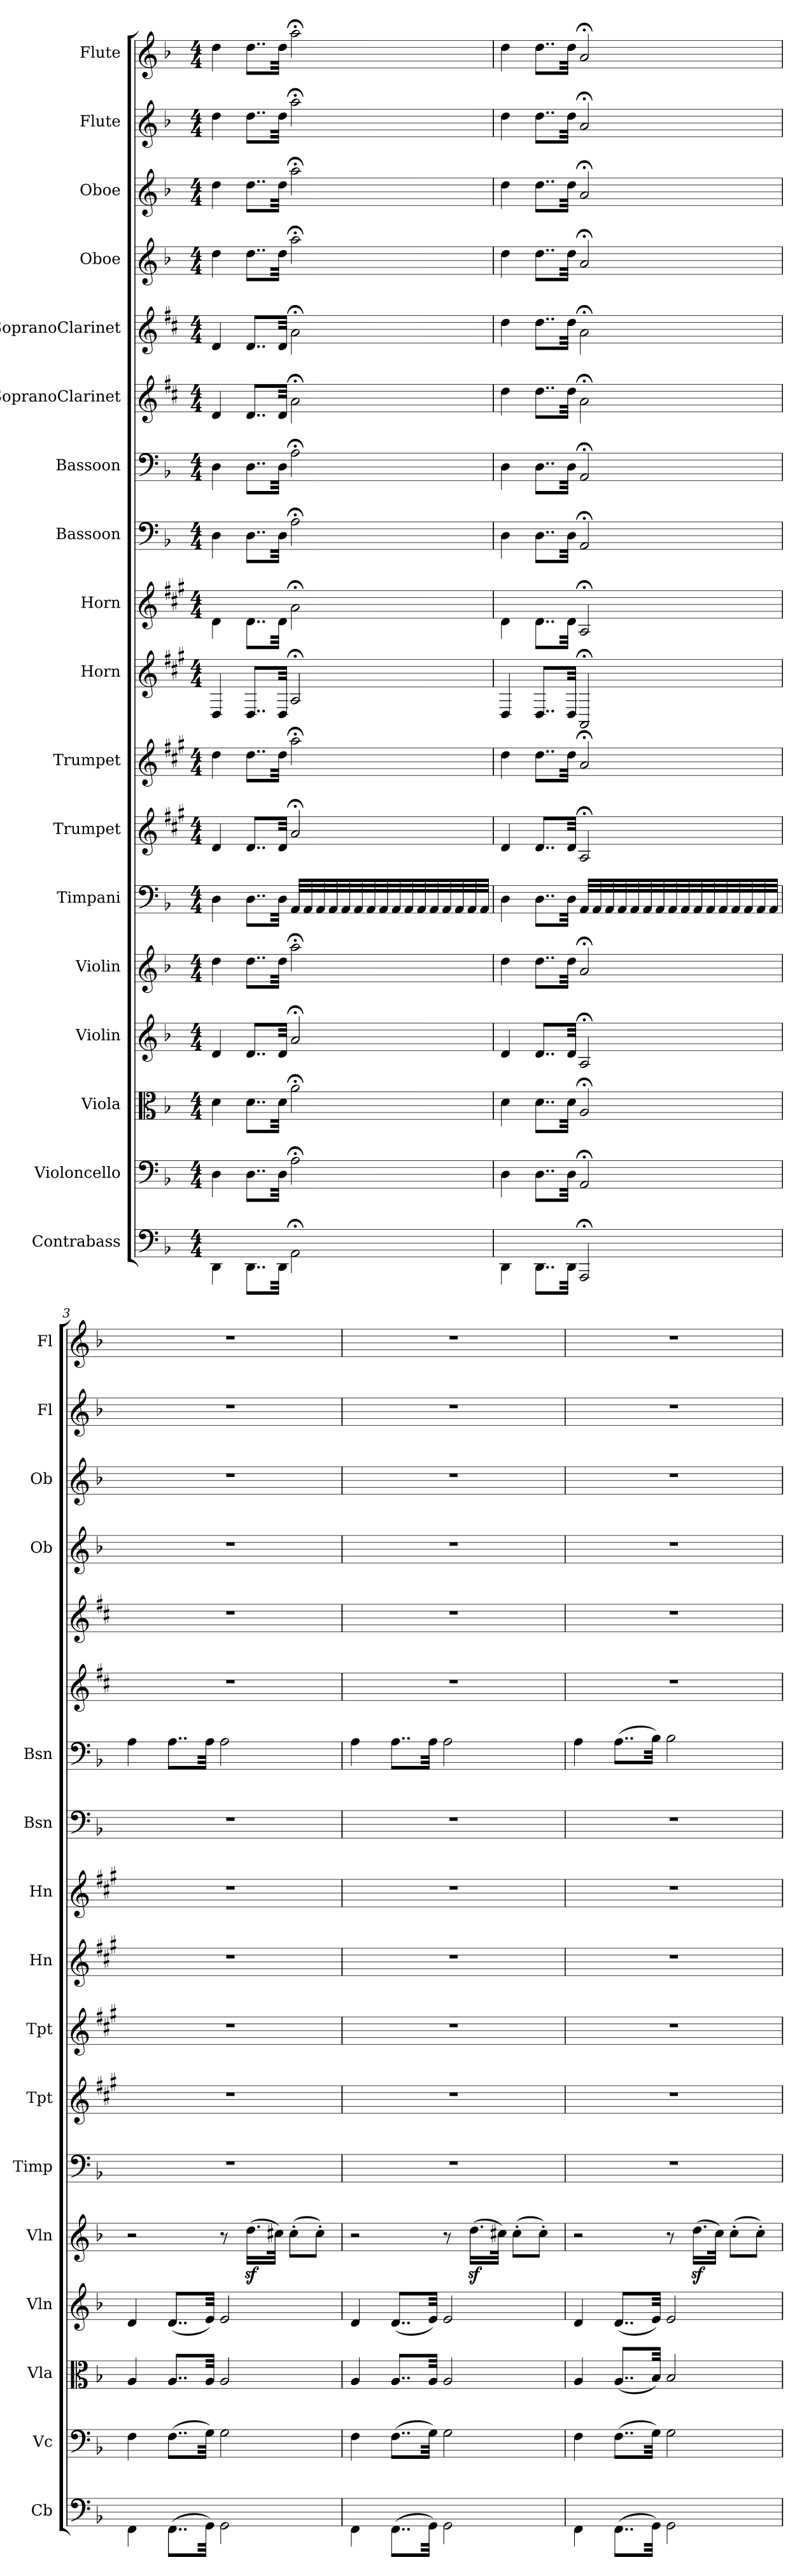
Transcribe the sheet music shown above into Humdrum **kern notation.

**kern	**kern	**kern	**kern	**kern	**kern	**kern	**kern	**kern	**kern	**kern	**kern	**kern	**kern	**kern	**kern	**kern	**kern
*part18	*part17	*part16	*part15	*part14	*part13	*part12	*part11	*part10	*part9	*part8	*part7	*part6	*part5	*part4	*part3	*part2	*part1
*staff18	*staff17	*staff16	*staff15	*staff14	*staff13	*staff12	*staff11	*staff10	*staff9	*staff8	*staff7	*staff6	*staff5	*staff4	*staff3	*staff2	*staff1
*I"Contrabass	*I"Violoncello	*I"Viola	*I"Violin	*I"Violin	*I"Timpani	*I"Trumpet	*I"Trumpet	*I"Horn	*I"Horn	*I"Bassoon	*I"Bassoon	*I"SopranoClarinet	*I"SopranoClarinet	*I"Oboe	*I"Oboe	*I"Flute	*I"Flute
*I'Cb	*I'Vc	*I'Vla	*I'Vln	*I'Vln	*I'Timp	*I'Tpt	*I'Tpt	*I'Hn	*I'Hn	*I'Bsn	*I'Bsn	*	*	*I'Ob	*I'Ob	*I'Fl	*I'Fl
*clefF4	*clefF4	*clefC3	*clefG2	*clefG2	*clefF4	*clefG2	*clefG2	*clefG2	*clefG2	*clefF4	*clefF4	*clefG2	*clefG2	*clefG2	*clefG2	*clefG2	*clefG2
*k[b-]	*k[b-]	*k[b-]	*k[b-]	*k[b-]	*k[b-]	*k[f#c#g#]	*k[f#c#g#]	*k[f#c#g#]	*k[f#c#g#]	*k[b-]	*k[b-]	*k[f#c#]	*k[f#c#]	*k[b-]	*k[b-]	*k[b-]	*k[b-]
*M4/4	*M4/4	*M4/4	*M4/4	*M4/4	*M4/4	*M4/4	*M4/4	*M4/4	*M4/4	*M4/4	*M4/4	*M4/4	*M4/4	*M4/4	*M4/4	*M4/4	*M4/4
=1	=1	=1	=1	=1	=1	=1	=1	=1	=1	=1	=1	=1	=1	=1	=1	=1	=1
4DD\	4D\	4d\	4d/	4dd\	4D\	4d/	4dd\	4D/	4d\	4D\	4D\	4d/	4d/	4dd\	4dd\	4dd\	4dd\
8..DD\L	8..D\L	8..d\L	8..d/L	8..dd\L	8..D\L	8..d/L	8..dd\L	8..D/L	8..d\L	8..D\L	8..D\L	8..d/L	8..d/L	8..dd\L	8..dd\L	8..dd\L	8..dd\L
32DD\Jkk	32D\Jkk	32d\Jkk	32d/Jkk	32dd\Jkk	32D\Jkk	32d/Jkk	32dd\Jkk	32D/Jkk	32d\Jkk	32D\Jkk	32D\Jkk	32d/Jkk	32d/Jkk	32dd\Jkk	32dd\Jkk	32dd\Jkk	32dd\Jkk
2AA;<\	2A;<\	2a;<\	2a;</	2aa;<\	32AA/LLL	2a;</	2aa;<\	2A;</	2a;<\	2A;<\	2A;<\	2a;<\	2a;<\	2aa;<\	2aa;<\	2aa;<\	2aa;<\
.	.	.	.	.	32AA/	.	.	.	.	.	.	.	.	.	.	.	.
.	.	.	.	.	32AA/	.	.	.	.	.	.	.	.	.	.	.	.
.	.	.	.	.	32AA/	.	.	.	.	.	.	.	.	.	.	.	.
.	.	.	.	.	32AA/	.	.	.	.	.	.	.	.	.	.	.	.
.	.	.	.	.	32AA/	.	.	.	.	.	.	.	.	.	.	.	.
.	.	.	.	.	32AA/	.	.	.	.	.	.	.	.	.	.	.	.
.	.	.	.	.	32AA/	.	.	.	.	.	.	.	.	.	.	.	.
.	.	.	.	.	32AA/	.	.	.	.	.	.	.	.	.	.	.	.
.	.	.	.	.	32AA/	.	.	.	.	.	.	.	.	.	.	.	.
.	.	.	.	.	32AA/	.	.	.	.	.	.	.	.	.	.	.	.
.	.	.	.	.	32AA/	.	.	.	.	.	.	.	.	.	.	.	.
.	.	.	.	.	32AA/	.	.	.	.	.	.	.	.	.	.	.	.
.	.	.	.	.	32AA/	.	.	.	.	.	.	.	.	.	.	.	.
.	.	.	.	.	32AA/	.	.	.	.	.	.	.	.	.	.	.	.
.	.	.	.	.	32AA/JJJ	.	.	.	.	.	.	.	.	.	.	.	.
=2	=2	=2	=2	=2	=2	=2	=2	=2	=2	=2	=2	=2	=2	=2	=2	=2	=2
4DD\	4D\	4d\	4d/	4dd\	4D\	4d/	4dd\	4D/	4d\	4D\	4D\	4dd\	4dd\	4dd\	4dd\	4dd\	4dd\
8..DD\L	8..D\L	8..d\L	8..d/L	8..dd\L	8..D\L	8..d/L	8..dd\L	8..D/L	8..d\L	8..D\L	8..D\L	8..dd\L	8..dd\L	8..dd\L	8..dd\L	8..dd\L	8..dd\L
32DD\Jkk	32D\Jkk	32d\Jkk	32d/Jkk	32dd\Jkk	32D\Jkk	32d/Jkk	32dd\Jkk	32D/Jkk	32d\Jkk	32D\Jkk	32D\Jkk	32dd\Jkk	32dd\Jkk	32dd\Jkk	32dd\Jkk	32dd\Jkk	32dd\Jkk
2AAA;</	2AA;</	2A;</	2A;</	2a;</	32AA/LLL	2A;</	2a;</	2AA;</	2A;</	2AA;</	2AA;</	2a;<\	2a;<\	2a;</	2a;</	2a;</	2a;</
.	.	.	.	.	32AA/	.	.	.	.	.	.	.	.	.	.	.	.
.	.	.	.	.	32AA/	.	.	.	.	.	.	.	.	.	.	.	.
.	.	.	.	.	32AA/	.	.	.	.	.	.	.	.	.	.	.	.
.	.	.	.	.	32AA/	.	.	.	.	.	.	.	.	.	.	.	.
.	.	.	.	.	32AA/	.	.	.	.	.	.	.	.	.	.	.	.
.	.	.	.	.	32AA/	.	.	.	.	.	.	.	.	.	.	.	.
.	.	.	.	.	32AA/	.	.	.	.	.	.	.	.	.	.	.	.
.	.	.	.	.	32AA/	.	.	.	.	.	.	.	.	.	.	.	.
.	.	.	.	.	32AA/	.	.	.	.	.	.	.	.	.	.	.	.
.	.	.	.	.	32AA/	.	.	.	.	.	.	.	.	.	.	.	.
.	.	.	.	.	32AA/	.	.	.	.	.	.	.	.	.	.	.	.
.	.	.	.	.	32AA/	.	.	.	.	.	.	.	.	.	.	.	.
.	.	.	.	.	32AA/	.	.	.	.	.	.	.	.	.	.	.	.
.	.	.	.	.	32AA/	.	.	.	.	.	.	.	.	.	.	.	.
.	.	.	.	.	32AA/JJJ	.	.	.	.	.	.	.	.	.	.	.	.
=3	=3	=3	=3	=3	=3	=3	=3	=3	=3	=3	=3	=3	=3	=3	=3	=3	=3
4FF\	4F\	4A/	4d/	2r	1r	1r	1r	1r	1r	1r	4A\	1r	1r	1r	1r	1r	1r
(8..FF\L	(8..F\L	8..A/L	(8..d/L	.	.	.	.	.	.	.	8..A\L	.	.	.	.	.	.
32GG\Jkk)	32G\Jkk)	32A/Jkk	32e/Jkk)	.	.	.	.	.	.	.	32A\Jkk	.	.	.	.	.	.
2GG\	2G\	2A/	2e/	8r	.	.	.	.	.	.	2A\	.	.	.	.	.	.
.	.	.	.	(16.ddz\LL	.	.	.	.	.	.	.	.	.	.	.	.	.
.	.	.	.	32cc#X\JJk)	.	.	.	.	.	.	.	.	.	.	.	.	.
.	.	.	.	(8cc#'\L	.	.	.	.	.	.	.	.	.	.	.	.	.
.	.	.	.	8cc#'\J)	.	.	.	.	.	.	.	.	.	.	.	.	.
=4	=4	=4	=4	=4	=4	=4	=4	=4	=4	=4	=4	=4	=4	=4	=4	=4	=4
4FF\	4F\	4A/	4d/	2r	1r	1r	1r	1r	1r	1r	4A\	1r	1r	1r	1r	1r	1r
(8..FF\L	(8..F\L	8..A/L	(8..d/L	.	.	.	.	.	.	.	8..A\L	.	.	.	.	.	.
32GG\Jkk)	32G\Jkk)	32A/Jkk	32e/Jkk)	.	.	.	.	.	.	.	32A\Jkk	.	.	.	.	.	.
2GG\	2G\	2A/	2e/	8r	.	.	.	.	.	.	2A\	.	.	.	.	.	.
.	.	.	.	(16.ddz\LL	.	.	.	.	.	.	.	.	.	.	.	.	.
.	.	.	.	32cc#X\JJk)	.	.	.	.	.	.	.	.	.	.	.	.	.
.	.	.	.	(8cc#'\L	.	.	.	.	.	.	.	.	.	.	.	.	.
.	.	.	.	8cc#'\J)	.	.	.	.	.	.	.	.	.	.	.	.	.
=5	=5	=5	=5	=5	=5	=5	=5	=5	=5	=5	=5	=5	=5	=5	=5	=5	=5
4FF\	4F\	4A/	4d/	2r	1r	1r	1r	1r	1r	1r	4A\	1r	1r	1r	1r	1r	1r
(8..FF\L	(8..F\L	(8..A/L	(8..d/L	.	.	.	.	.	.	.	(8..A\L	.	.	.	.	.	.
32GG\Jkk)	32G\Jkk)	32B-/Jkk)	32e/Jkk)	.	.	.	.	.	.	.	32B-\Jkk)	.	.	.	.	.	.
2GG\	2G\	2B-/	2e/	8r	.	.	.	.	.	.	2B-\	.	.	.	.	.	.
.	.	.	.	(16.ddz\LL	.	.	.	.	.	.	.	.	.	.	.	.	.
.	.	.	.	32cc\JJk)	.	.	.	.	.	.	.	.	.	.	.	.	.
.	.	.	.	(8cc'\L	.	.	.	.	.	.	.	.	.	.	.	.	.
.	.	.	.	8cc'\J)	.	.	.	.	.	.	.	.	.	.	.	.	.
=	=	=	=	=	=	=	=	=	=	=	=	=	=	=	=	=	=
*-	*-	*-	*-	*-	*-	*-	*-	*-	*-	*-	*-	*-	*-	*-	*-	*-	*-
